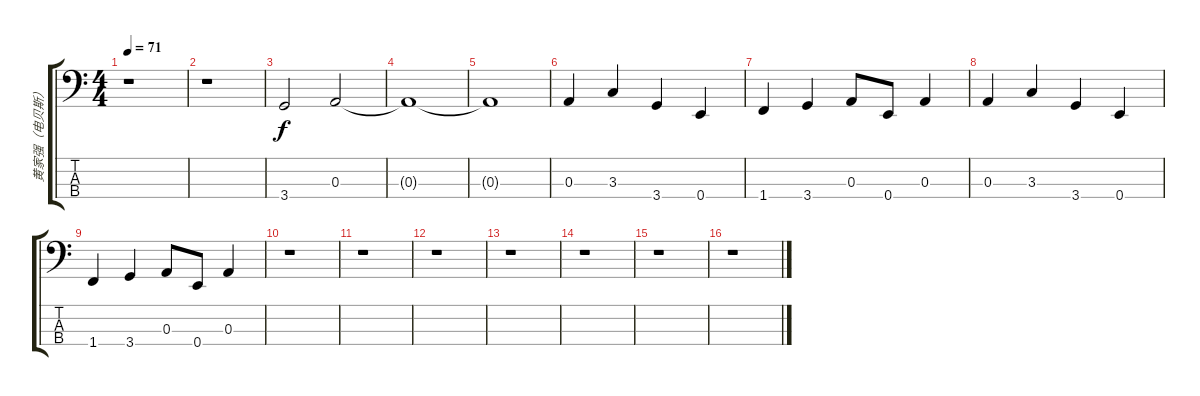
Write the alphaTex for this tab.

\track ("黄家强（电贝斯）" "黄家强（电贝斯）") {instrument electricbassfinger}
\staff {score tabs}
\tuning (G2 D2 A1 E1) {hide}
\ts (4 4)
\tempo 71
\clef f4
\ks c
r.1{dy f instrument electricbassfinger} |
r.1 |
3.4.2{instrument stringensemble1} 0.3.2 |
0.3{t}.1 |
0.3{t}.1 |
0.3.4{instrument electricbassfinger} 3.3.4 3.4.4 0.4.4 |
1.4.4 3.4.4 0.3.8 0.4.8 0.3.4 |
0.3.4 3.3.4 3.4.4 0.4.4 |
1.4.4 3.4.4 0.3.8 0.4.8 0.3.4 |
r.1 |
r.1 |
r.1 |
r.1 |
r.1 |
r.1 |
r.1
